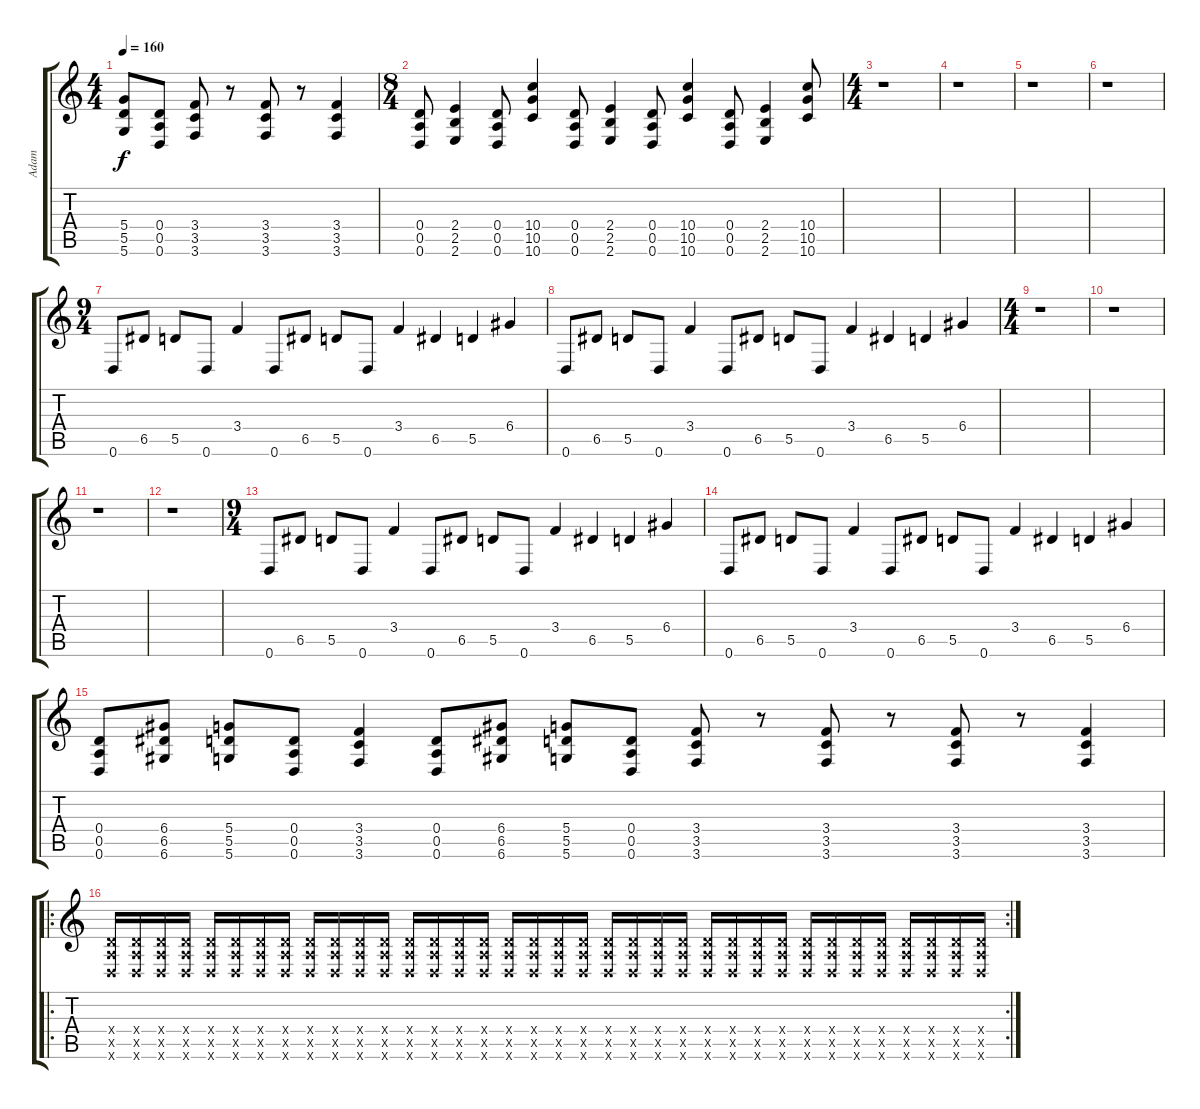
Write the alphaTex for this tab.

\track ("Adam" "Adam") {instrument overdrivenguitar}
\staff {score tabs}
\tuning (E4 B3 G3 D3 A2 D2) {hide}
\ts (4 4)
\tempo 160
\clef g2
\ks c
(5.4 5.5 5.6).8{dy f} (0.4 0.5 0.6).8 (3.4 3.5 3.6).8 r.8 (3.4 3.5 3.6).8 r.8 (3.4 3.5 3.6).4 |
\ts (8 4)
(0.4 0.5 0.6).8 (2.4 2.5 2.6).4 (0.4 0.5 0.6).8 (10.4 10.5 10.6).4 (0.4 0.5 0.6).8 (2.4 2.5 2.6).4 (0.4 0.5 0.6).8 (10.4 10.5 10.6).4 (0.4 0.5 0.6).8 (2.4 2.5 2.6).4 (10.4 10.5 10.6).8 |
\ts (4 4)
r.1 |
r.1 |
r.1 |
r.1 |
\ts (9 4)
0.6.8 6.5.8 5.5.8 0.6.8 3.4.4 0.6.8 6.5.8 5.5.8 0.6.8 3.4.4 6.5.4 5.5.4 6.4.4 |
0.6.8 6.5.8 5.5.8 0.6.8 3.4.4 0.6.8 6.5.8 5.5.8 0.6.8 3.4.4 6.5.4 5.5.4 6.4.4 |
\ts (4 4)
r.1 |
r.1 |
r.1 |
r.1 |
\ts (9 4)
0.6.8 6.5.8 5.5.8 0.6.8 3.4.4 0.6.8 6.5.8 5.5.8 0.6.8 3.4.4 6.5.4 5.5.4 6.4.4 |
0.6.8 6.5.8 5.5.8 0.6.8 3.4.4 0.6.8 6.5.8 5.5.8 0.6.8 3.4.4 6.5.4 5.5.4 6.4.4 |
(0.4 0.5 0.6).8 (6.4 6.5 6.6).8 (5.4 5.5 5.6).8 (0.4 0.5 0.6).8 (3.4 3.5 3.6).4 (0.4 0.5 0.6).8 (6.4 6.5 6.6).8 (5.4 5.5 5.6).8 (0.4 0.5 0.6).8 (3.4 3.5 3.6).8 r.8 (3.4 3.5 3.6).8 r.8 (3.4 3.5 3.6).8 r.8 (3.4 3.5 3.6).4 |
\ro
\rc 2
(0.4{x} 0.5{x} 0.6{x}).16 (0.4{x} 0.5{x} 0.6{x}).16 (0.4{x} 0.5{x} 0.6{x}).16 (0.4{x} 0.5{x} 0.6{x}).16 (0.4{x} 0.5{x} 0.6{x}).16 (0.4{x} 0.5{x} 0.6{x}).16 (0.4{x} 0.5{x} 0.6{x}).16 (0.4{x} 0.5{x} 0.6{x}).16 (0.4{x} 0.5{x} 0.6{x}).16 (0.4{x} 0.5{x} 0.6{x}).16 (0.4{x} 0.5{x} 0.6{x}).16 (0.4{x} 0.5{x} 0.6{x}).16 (0.4{x} 0.5{x} 0.6{x}).16 (0.4{x} 0.5{x} 0.6{x}).16 (0.4{x} 0.5{x} 0.6{x}).16 (0.4{x} 0.5{x} 0.6{x}).16 (0.4{x} 0.5{x} 0.6{x}).16 (0.4{x} 0.5{x} 0.6{x}).16 (0.4{x} 0.5{x} 0.6{x}).16 (0.4{x} 0.5{x} 0.6{x}).16 (0.4{x} 0.5{x} 0.6{x}).16 (0.4{x} 0.5{x} 0.6{x}).16 (0.4{x} 0.5{x} 0.6{x}).16 (0.4{x} 0.5{x} 0.6{x}).16 (0.4{x} 0.5{x} 0.6{x}).16 (0.4{x} 0.5{x} 0.6{x}).16 (0.4{x} 0.5{x} 0.6{x}).16 (0.4{x} 0.5{x} 0.6{x}).16 (0.4{x} 0.5{x} 0.6{x}).16 (0.4{x} 0.5{x} 0.6{x}).16 (0.4{x} 0.5{x} 0.6{x}).16 (0.4{x} 0.5{x} 0.6{x}).16 (0.4{x} 0.5{x} 0.6{x}).16 (0.4{x} 0.5{x} 0.6{x}).16 (0.4{x} 0.5{x} 0.6{x}).16 (0.4{x} 0.5{x} 0.6{x}).16
